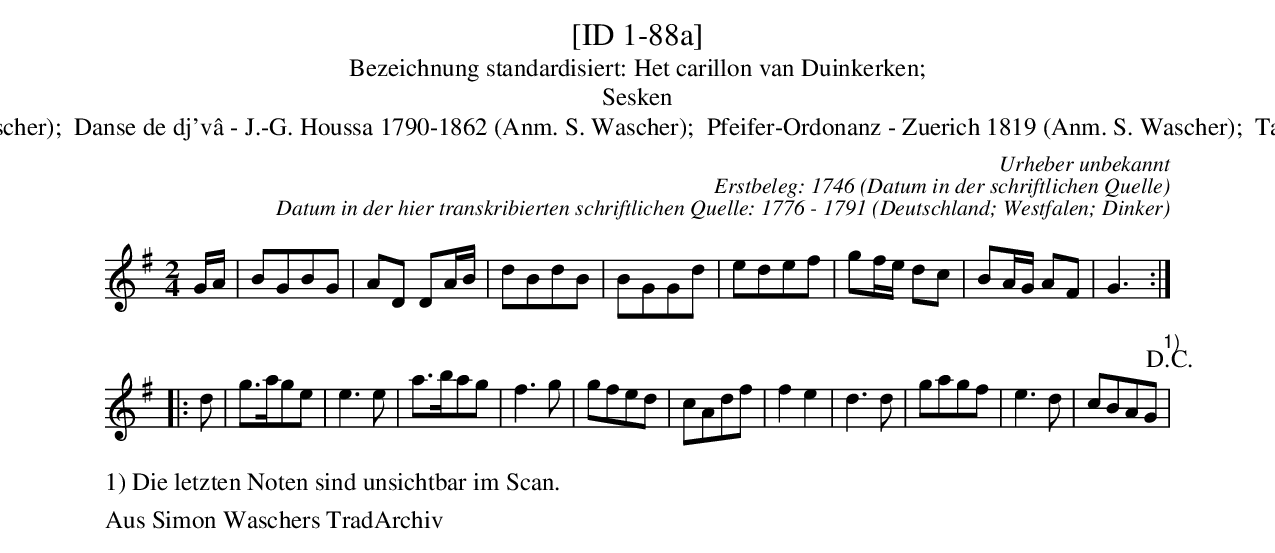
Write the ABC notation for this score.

X:1
T:[ID 1-88a]
T:Bezeichnung standardisiert: Het carillon van Duinkerken;
T:Sesken
T:In anderer Quelle: Het carillon van Duinkerken - de Gruytters 1746 (Anm. S. Wascher);  Sesken - Dahlhoff SBB 1-88a, vor 1767 (Anm. S. Wascher);  Danse de dj'v\^a - J.-G. Houssa 1790-1862 (Anm. S. Wascher);  Pfeifer-Ordonanz - Zuerich 1819 (Anm. S. Wascher);  Tanzmelodie aus Ruhla - F. M. B\"ohme 1886 (Anm. S. Wascher);  Marquis of Granby's Delight (The) - James Gillespie 1768 (Anm. S. Wascher);
C:Urheber unbekannt
C:Erstbeleg: 1746 (Datum in der schriftlichen Quelle)
C:Datum in der hier transkribierten schriftlichen Quelle: 1776 - 1791
O:Deutschland; Westfalen; Dinker
L:1/16
M:2/4
K:G
GA |\ %auftakt
B2G2B2G2 | A2D2 D2AB | d2B2d2B2 | B2G2G2d2 | e2d2e2f2 | g2fe d2c2 | B2AG A2F2 | G6 ::
d2 |\ %auftakt
g2>a2g2e2 | e6e2 | a2>b2a2g2 | f6g2 | g2f2e2d2 | c2A2d2f2 | f4e4 | d6d2 | g2a2g2f2 | e6d2 | c2B2A2G2 "^1)"!D.C.!|
